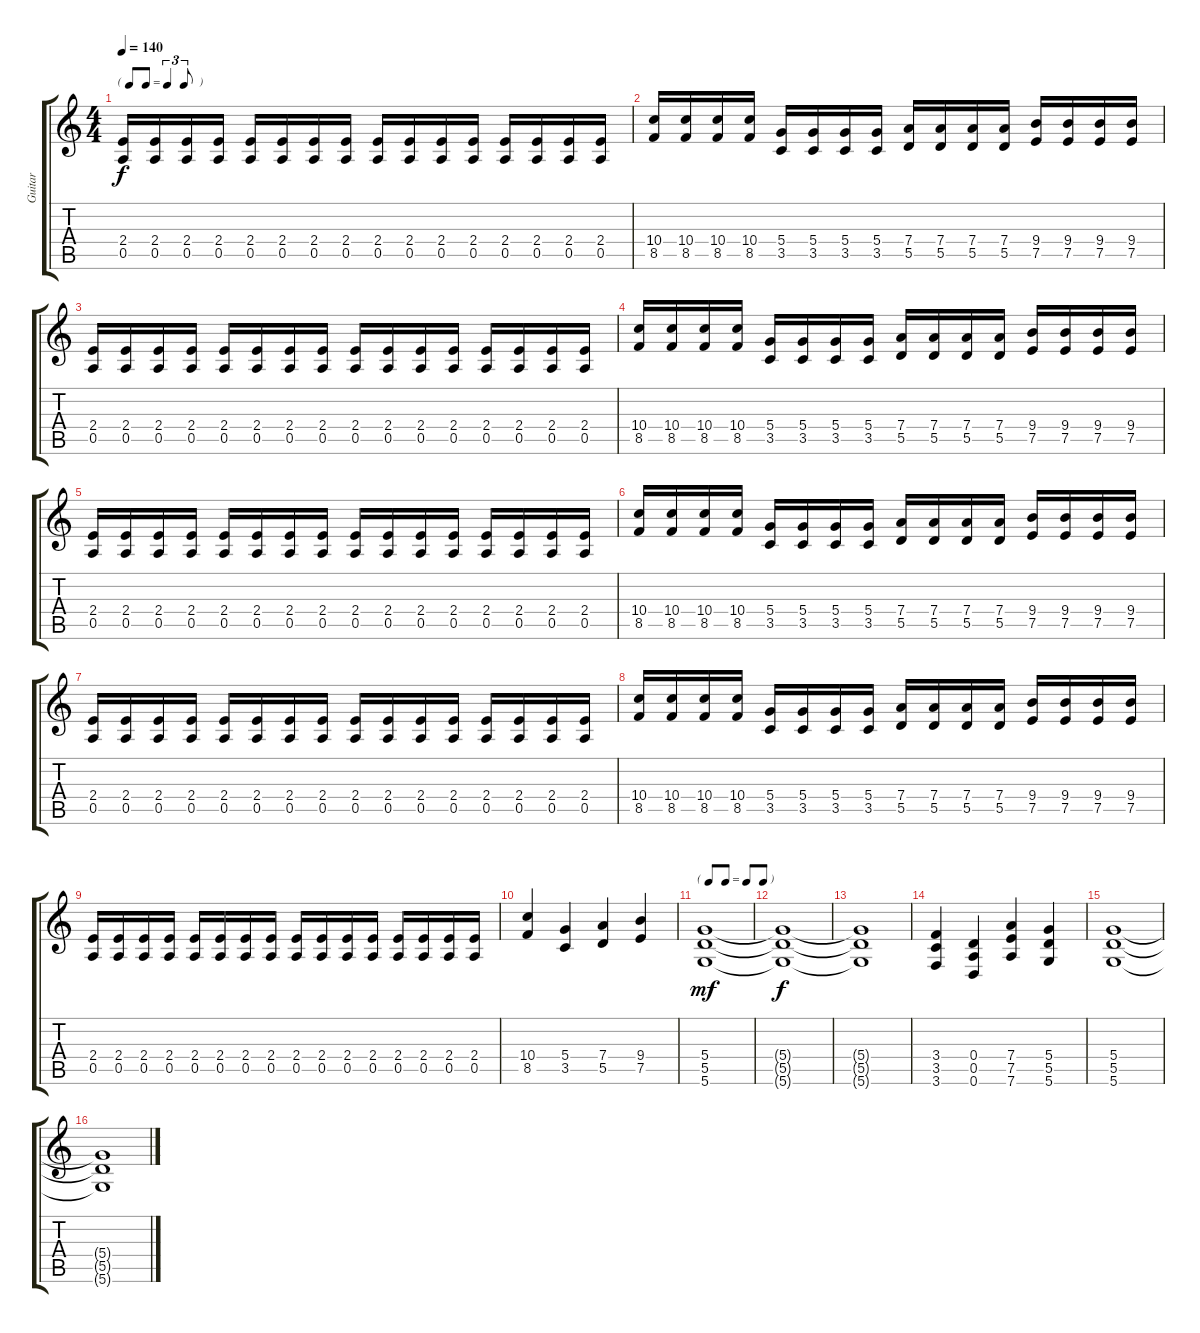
\track ("Guitar" "Guitar") {instrument distortionguitar}
\staff {score tabs}
\tuning (E4 B3 G3 D3 A2 D2) {hide}
\ts (4 4)
\tf triplet8th
\tempo 140
\clef g2
\ks c
(2.4 0.5).16{dy f} (2.4 0.5).16 (2.4 0.5).16 (2.4 0.5).16 (2.4 0.5).16 (2.4 0.5).16 (2.4 0.5).16 (2.4 0.5).16 (2.4 0.5).16 (2.4 0.5).16 (2.4 0.5).16 (2.4 0.5).16 (2.4 0.5).16 (2.4 0.5).16 (2.4 0.5).16 (2.4 0.5).16 |
(10.4 8.5).16 (10.4 8.5).16 (10.4 8.5).16 (10.4 8.5).16 (5.4 3.5).16 (5.4 3.5).16 (5.4 3.5).16 (5.4 3.5).16 (7.4 5.5).16 (7.4 5.5).16 (7.4 5.5).16 (7.4 5.5).16 (9.4 7.5).16 (9.4 7.5).16 (9.4 7.5).16 (9.4 7.5).16 |
(2.4 0.5).16 (2.4 0.5).16 (2.4 0.5).16 (2.4 0.5).16 (2.4 0.5).16 (2.4 0.5).16 (2.4 0.5).16 (2.4 0.5).16 (2.4 0.5).16 (2.4 0.5).16 (2.4 0.5).16 (2.4 0.5).16 (2.4 0.5).16 (2.4 0.5).16 (2.4 0.5).16 (2.4 0.5).16 |
(10.4 8.5).16 (10.4 8.5).16 (10.4 8.5).16 (10.4 8.5).16 (5.4 3.5).16 (5.4 3.5).16 (5.4 3.5).16 (5.4 3.5).16 (7.4 5.5).16 (7.4 5.5).16 (7.4 5.5).16 (7.4 5.5).16 (9.4 7.5).16 (9.4 7.5).16 (9.4 7.5).16 (9.4 7.5).16 |
(2.4 0.5).16 (2.4 0.5).16 (2.4 0.5).16 (2.4 0.5).16 (2.4 0.5).16 (2.4 0.5).16 (2.4 0.5).16 (2.4 0.5).16 (2.4 0.5).16 (2.4 0.5).16 (2.4 0.5).16 (2.4 0.5).16 (2.4 0.5).16 (2.4 0.5).16 (2.4 0.5).16 (2.4 0.5).16 |
(10.4 8.5).16 (10.4 8.5).16 (10.4 8.5).16 (10.4 8.5).16 (5.4 3.5).16 (5.4 3.5).16 (5.4 3.5).16 (5.4 3.5).16 (7.4 5.5).16 (7.4 5.5).16 (7.4 5.5).16 (7.4 5.5).16 (9.4 7.5).16 (9.4 7.5).16 (9.4 7.5).16 (9.4 7.5).16 |
(2.4 0.5).16 (2.4 0.5).16 (2.4 0.5).16 (2.4 0.5).16 (2.4 0.5).16 (2.4 0.5).16 (2.4 0.5).16 (2.4 0.5).16 (2.4 0.5).16 (2.4 0.5).16 (2.4 0.5).16 (2.4 0.5).16 (2.4 0.5).16 (2.4 0.5).16 (2.4 0.5).16 (2.4 0.5).16 |
(10.4 8.5).16 (10.4 8.5).16 (10.4 8.5).16 (10.4 8.5).16 (5.4 3.5).16 (5.4 3.5).16 (5.4 3.5).16 (5.4 3.5).16 (7.4 5.5).16 (7.4 5.5).16 (7.4 5.5).16 (7.4 5.5).16 (9.4 7.5).16 (9.4 7.5).16 (9.4 7.5).16 (9.4 7.5).16 |
(2.4 0.5).16 (2.4 0.5).16 (2.4 0.5).16 (2.4 0.5).16 (2.4 0.5).16 (2.4 0.5).16 (2.4 0.5).16 (2.4 0.5).16 (2.4 0.5).16 (2.4 0.5).16 (2.4 0.5).16 (2.4 0.5).16 (2.4 0.5).16 (2.4 0.5).16 (2.4 0.5).16 (2.4 0.5).16 |
(10.4 8.5).4 (5.4 3.5).4 (7.4 5.5).4 (9.4 7.5).4 |
\tf none
(5.4 5.5 5.6).1{dy mf volume 10 balance 13} |
(5.4{t} 5.5{t} 5.6{t}).1{dy f} |
(5.4{t} 5.5{t} 5.6{t}).1 |
(3.4 3.5 3.6).4 (0.4 0.5 0.6).4 (7.4 7.5 7.6).4 (5.4 5.5 5.6).4 |
(5.4 5.5 5.6).1 |
(5.4{t} 5.5{t} 5.6{t}).1
